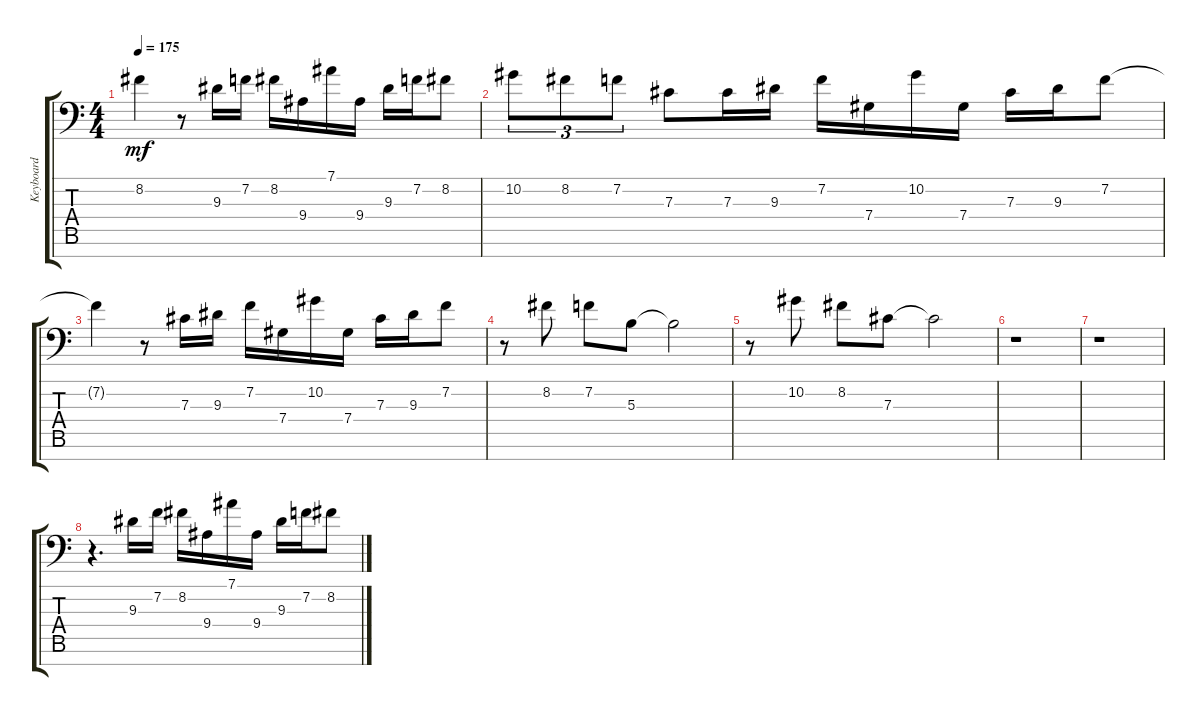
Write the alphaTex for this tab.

\track ("Keyboard" "Keyboard") {instrument electricgrandpiano}
\staff {score tabs}
\tuning (Eb4 Bb3 Gb3 Db3 Ab2 Eb2 Bb1) {hide}
\ts (4 4)
\tempo 175
\clef f4
\ks c
8.2{t}.4{dy mf} r.8 9.3.16 7.2.16 8.2.16 9.4.16 7.1.16 9.4.16 9.3.16 7.2.16 8.2.8 |
10.2.8{tu (3 2)} 8.2.8{tu (3 2)} 7.2.8{tu (3 2)} 7.3.8 7.3.16 9.3.16 7.2.16 7.4.16 10.2.16 7.4.16 7.3.16 9.3.16 7.2.8 |
7.2{t}.4 r.8 7.3.16 9.3.16 7.2.16 7.4.16 10.2.16 7.4.16 7.3.16 9.3.16 7.2.8 |
r.8 8.2.8 7.2.8 5.3.8 5.3{t}.2 |
r.8 10.2.8 8.2.8 7.3.8 7.3{t}.2 |
r.1 |
r.1 |
r.4{d} 9.3.16 7.2.16 8.2.16 9.4.16 7.1.16 9.4.16 9.3.16 7.2.16 8.2.8
